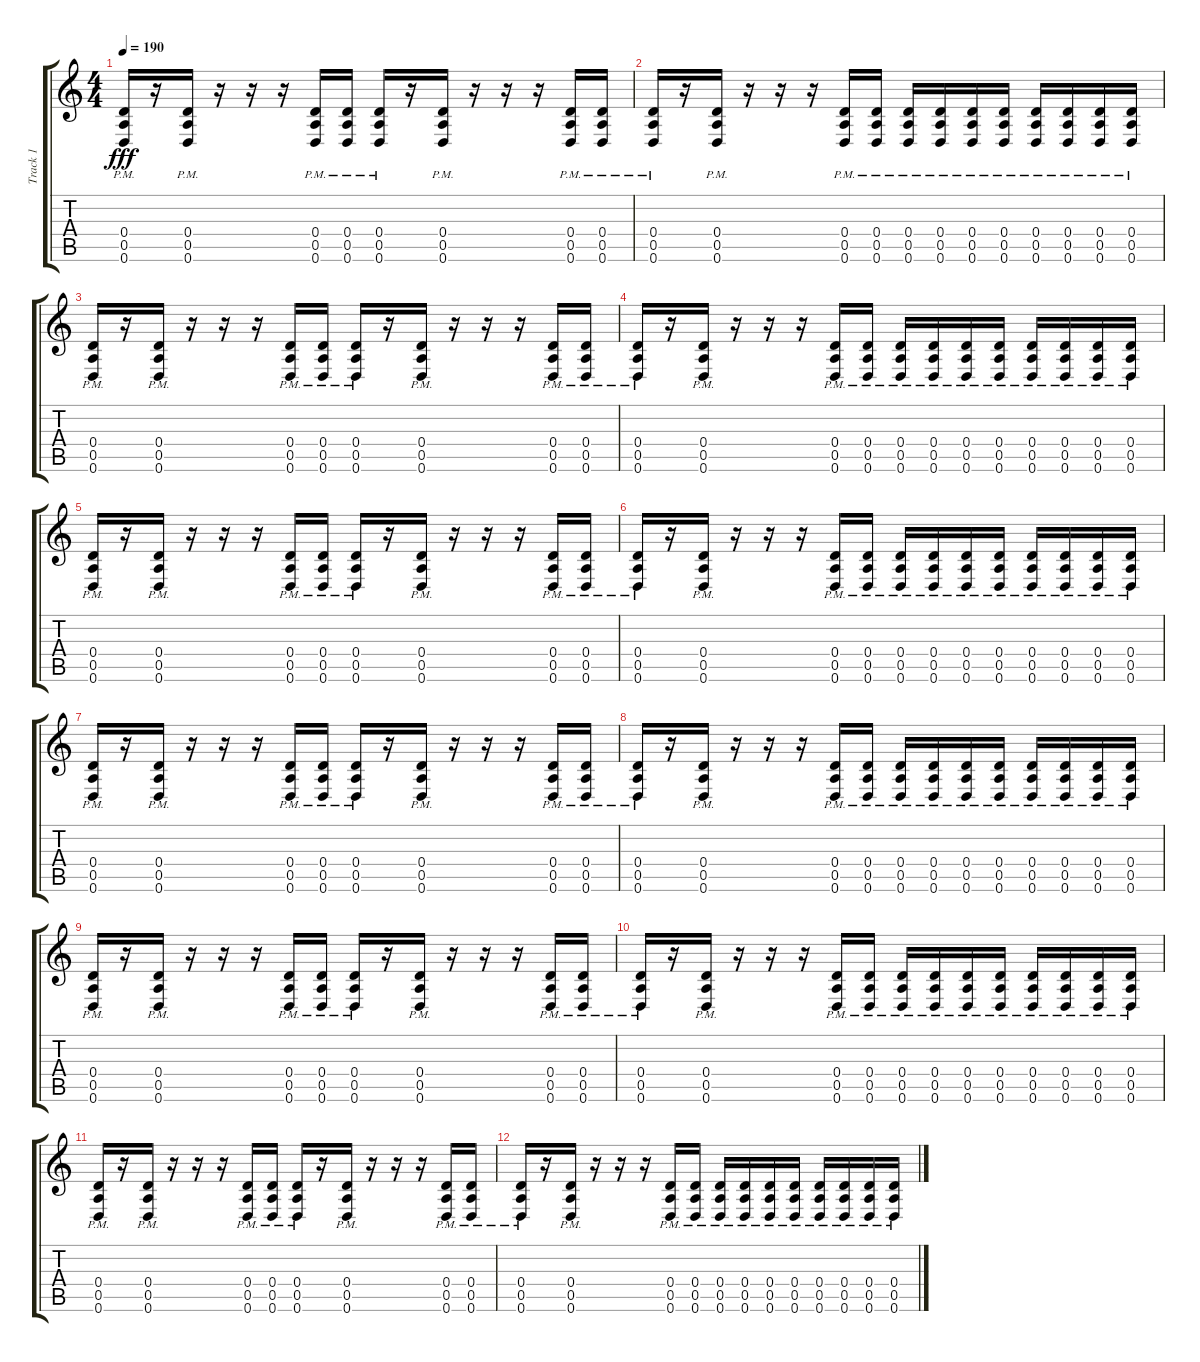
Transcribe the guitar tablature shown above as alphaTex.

\track ("Track 1" "Track 1") {instrument distortionguitar}
\staff {score tabs}
\tuning (E4 B3 G3 D3 A2 D2) {hide}
\ts (4 4)
\tempo 190
\clef g2
\ks c
(0.4{pm} 0.5{pm} 0.6{pm}).16{dy fff} r.16 (0.4{pm} 0.5{pm} 0.6{pm}).16 r.16 r.16 r.16 (0.4{pm} 0.5{pm} 0.6{pm}).16 (0.4{pm} 0.5{pm} 0.6{pm}).16 (0.4{pm} 0.5{pm} 0.6{pm}).16 r.16 (0.4{pm} 0.5{pm} 0.6{pm}).16 r.16 r.16 r.16 (0.4{pm} 0.5{pm} 0.6{pm}).16 (0.4{pm} 0.5{pm} 0.6{pm}).16 |
(0.4{pm} 0.5{pm} 0.6{pm}).16 r.16 (0.4{pm} 0.5{pm} 0.6{pm}).16 r.16 r.16 r.16 (0.4{pm} 0.5{pm} 0.6{pm}).16 (0.4{pm} 0.5{pm} 0.6{pm}).16 (0.4{pm} 0.5{pm} 0.6{pm}).16 (0.4{pm} 0.5{pm} 0.6{pm}).16 (0.4{pm} 0.5{pm} 0.6{pm}).16 (0.4{pm} 0.5{pm} 0.6{pm}).16 (0.4{pm} 0.5{pm} 0.6{pm}).16 (0.4{pm} 0.5{pm} 0.6{pm}).16 (0.4{pm} 0.5{pm} 0.6{pm}).16 (0.4{pm} 0.5{pm} 0.6{pm}).16 |
(0.4{pm} 0.5{pm} 0.6{pm}).16 r.16 (0.4{pm} 0.5{pm} 0.6{pm}).16 r.16 r.16 r.16 (0.4{pm} 0.5{pm} 0.6{pm}).16 (0.4{pm} 0.5{pm} 0.6{pm}).16 (0.4{pm} 0.5{pm} 0.6{pm}).16 r.16 (0.4{pm} 0.5{pm} 0.6{pm}).16 r.16 r.16 r.16 (0.4{pm} 0.5{pm} 0.6{pm}).16 (0.4{pm} 0.5{pm} 0.6{pm}).16 |
(0.4{pm} 0.5{pm} 0.6{pm}).16 r.16 (0.4{pm} 0.5{pm} 0.6{pm}).16 r.16 r.16 r.16 (0.4{pm} 0.5{pm} 0.6{pm}).16 (0.4{pm} 0.5{pm} 0.6{pm}).16 (0.4{pm} 0.5{pm} 0.6{pm}).16 (0.4{pm} 0.5{pm} 0.6{pm}).16 (0.4{pm} 0.5{pm} 0.6{pm}).16 (0.4{pm} 0.5{pm} 0.6{pm}).16 (0.4{pm} 0.5{pm} 0.6{pm}).16 (0.4{pm} 0.5{pm} 0.6{pm}).16 (0.4{pm} 0.5{pm} 0.6{pm}).16 (0.4{pm} 0.5{pm} 0.6{pm}).16 |
(0.4{pm} 0.5{pm} 0.6{pm}).16 r.16 (0.4{pm} 0.5{pm} 0.6{pm}).16 r.16 r.16 r.16 (0.4{pm} 0.5{pm} 0.6{pm}).16 (0.4{pm} 0.5{pm} 0.6{pm}).16 (0.4{pm} 0.5{pm} 0.6{pm}).16 r.16 (0.4{pm} 0.5{pm} 0.6{pm}).16 r.16 r.16 r.16 (0.4{pm} 0.5{pm} 0.6{pm}).16 (0.4{pm} 0.5{pm} 0.6{pm}).16 |
(0.4{pm} 0.5{pm} 0.6{pm}).16 r.16 (0.4{pm} 0.5{pm} 0.6{pm}).16 r.16 r.16 r.16 (0.4{pm} 0.5{pm} 0.6{pm}).16 (0.4{pm} 0.5{pm} 0.6{pm}).16 (0.4{pm} 0.5{pm} 0.6{pm}).16 (0.4{pm} 0.5{pm} 0.6{pm}).16 (0.4{pm} 0.5{pm} 0.6{pm}).16 (0.4{pm} 0.5{pm} 0.6{pm}).16 (0.4{pm} 0.5{pm} 0.6{pm}).16 (0.4{pm} 0.5{pm} 0.6{pm}).16 (0.4{pm} 0.5{pm} 0.6{pm}).16 (0.4{pm} 0.5{pm} 0.6{pm}).16 |
(0.4{pm} 0.5{pm} 0.6{pm}).16 r.16 (0.4{pm} 0.5{pm} 0.6{pm}).16 r.16 r.16 r.16 (0.4{pm} 0.5{pm} 0.6{pm}).16 (0.4{pm} 0.5{pm} 0.6{pm}).16 (0.4{pm} 0.5{pm} 0.6{pm}).16 r.16 (0.4{pm} 0.5{pm} 0.6{pm}).16 r.16 r.16 r.16 (0.4{pm} 0.5{pm} 0.6{pm}).16 (0.4{pm} 0.5{pm} 0.6{pm}).16 |
(0.4{pm} 0.5{pm} 0.6{pm}).16 r.16 (0.4{pm} 0.5{pm} 0.6{pm}).16 r.16 r.16 r.16 (0.4{pm} 0.5{pm} 0.6{pm}).16 (0.4{pm} 0.5{pm} 0.6{pm}).16 (0.4{pm} 0.5{pm} 0.6{pm}).16 (0.4{pm} 0.5{pm} 0.6{pm}).16 (0.4{pm} 0.5{pm} 0.6{pm}).16 (0.4{pm} 0.5{pm} 0.6{pm}).16 (0.4{pm} 0.5{pm} 0.6{pm}).16 (0.4{pm} 0.5{pm} 0.6{pm}).16 (0.4{pm} 0.5{pm} 0.6{pm}).16 (0.4{pm} 0.5{pm} 0.6{pm}).16 |
(0.4{pm} 0.5{pm} 0.6{pm}).16 r.16 (0.4{pm} 0.5{pm} 0.6{pm}).16 r.16 r.16 r.16 (0.4{pm} 0.5{pm} 0.6{pm}).16 (0.4{pm} 0.5{pm} 0.6{pm}).16 (0.4{pm} 0.5{pm} 0.6{pm}).16 r.16 (0.4{pm} 0.5{pm} 0.6{pm}).16 r.16 r.16 r.16 (0.4{pm} 0.5{pm} 0.6{pm}).16 (0.4{pm} 0.5{pm} 0.6{pm}).16 |
(0.4{pm} 0.5{pm} 0.6{pm}).16 r.16 (0.4{pm} 0.5{pm} 0.6{pm}).16 r.16 r.16 r.16 (0.4{pm} 0.5{pm} 0.6{pm}).16 (0.4{pm} 0.5{pm} 0.6{pm}).16 (0.4{pm} 0.5{pm} 0.6{pm}).16 (0.4{pm} 0.5{pm} 0.6{pm}).16 (0.4{pm} 0.5{pm} 0.6{pm}).16 (0.4{pm} 0.5{pm} 0.6{pm}).16 (0.4{pm} 0.5{pm} 0.6{pm}).16 (0.4{pm} 0.5{pm} 0.6{pm}).16 (0.4{pm} 0.5{pm} 0.6{pm}).16 (0.4{pm} 0.5{pm} 0.6{pm}).16 |
(0.4{pm} 0.5{pm} 0.6{pm}).16 r.16 (0.4{pm} 0.5{pm} 0.6{pm}).16 r.16 r.16 r.16 (0.4{pm} 0.5{pm} 0.6{pm}).16 (0.4{pm} 0.5{pm} 0.6{pm}).16 (0.4{pm} 0.5{pm} 0.6{pm}).16 r.16 (0.4{pm} 0.5{pm} 0.6{pm}).16 r.16 r.16 r.16 (0.4{pm} 0.5{pm} 0.6{pm}).16 (0.4{pm} 0.5{pm} 0.6{pm}).16 |
(0.4{pm} 0.5{pm} 0.6{pm}).16 r.16 (0.4{pm} 0.5{pm} 0.6{pm}).16 r.16 r.16 r.16 (0.4{pm} 0.5{pm} 0.6{pm}).16 (0.4{pm} 0.5{pm} 0.6{pm}).16 (0.4{pm} 0.5{pm} 0.6{pm}).16 (0.4{pm} 0.5{pm} 0.6{pm}).16 (0.4{pm} 0.5{pm} 0.6{pm}).16 (0.4{pm} 0.5{pm} 0.6{pm}).16 (0.4{pm} 0.5{pm} 0.6{pm}).16 (0.4{pm} 0.5{pm} 0.6{pm}).16 (0.4{pm} 0.5{pm} 0.6{pm}).16 (0.4{pm} 0.5{pm} 0.6{pm}).16
